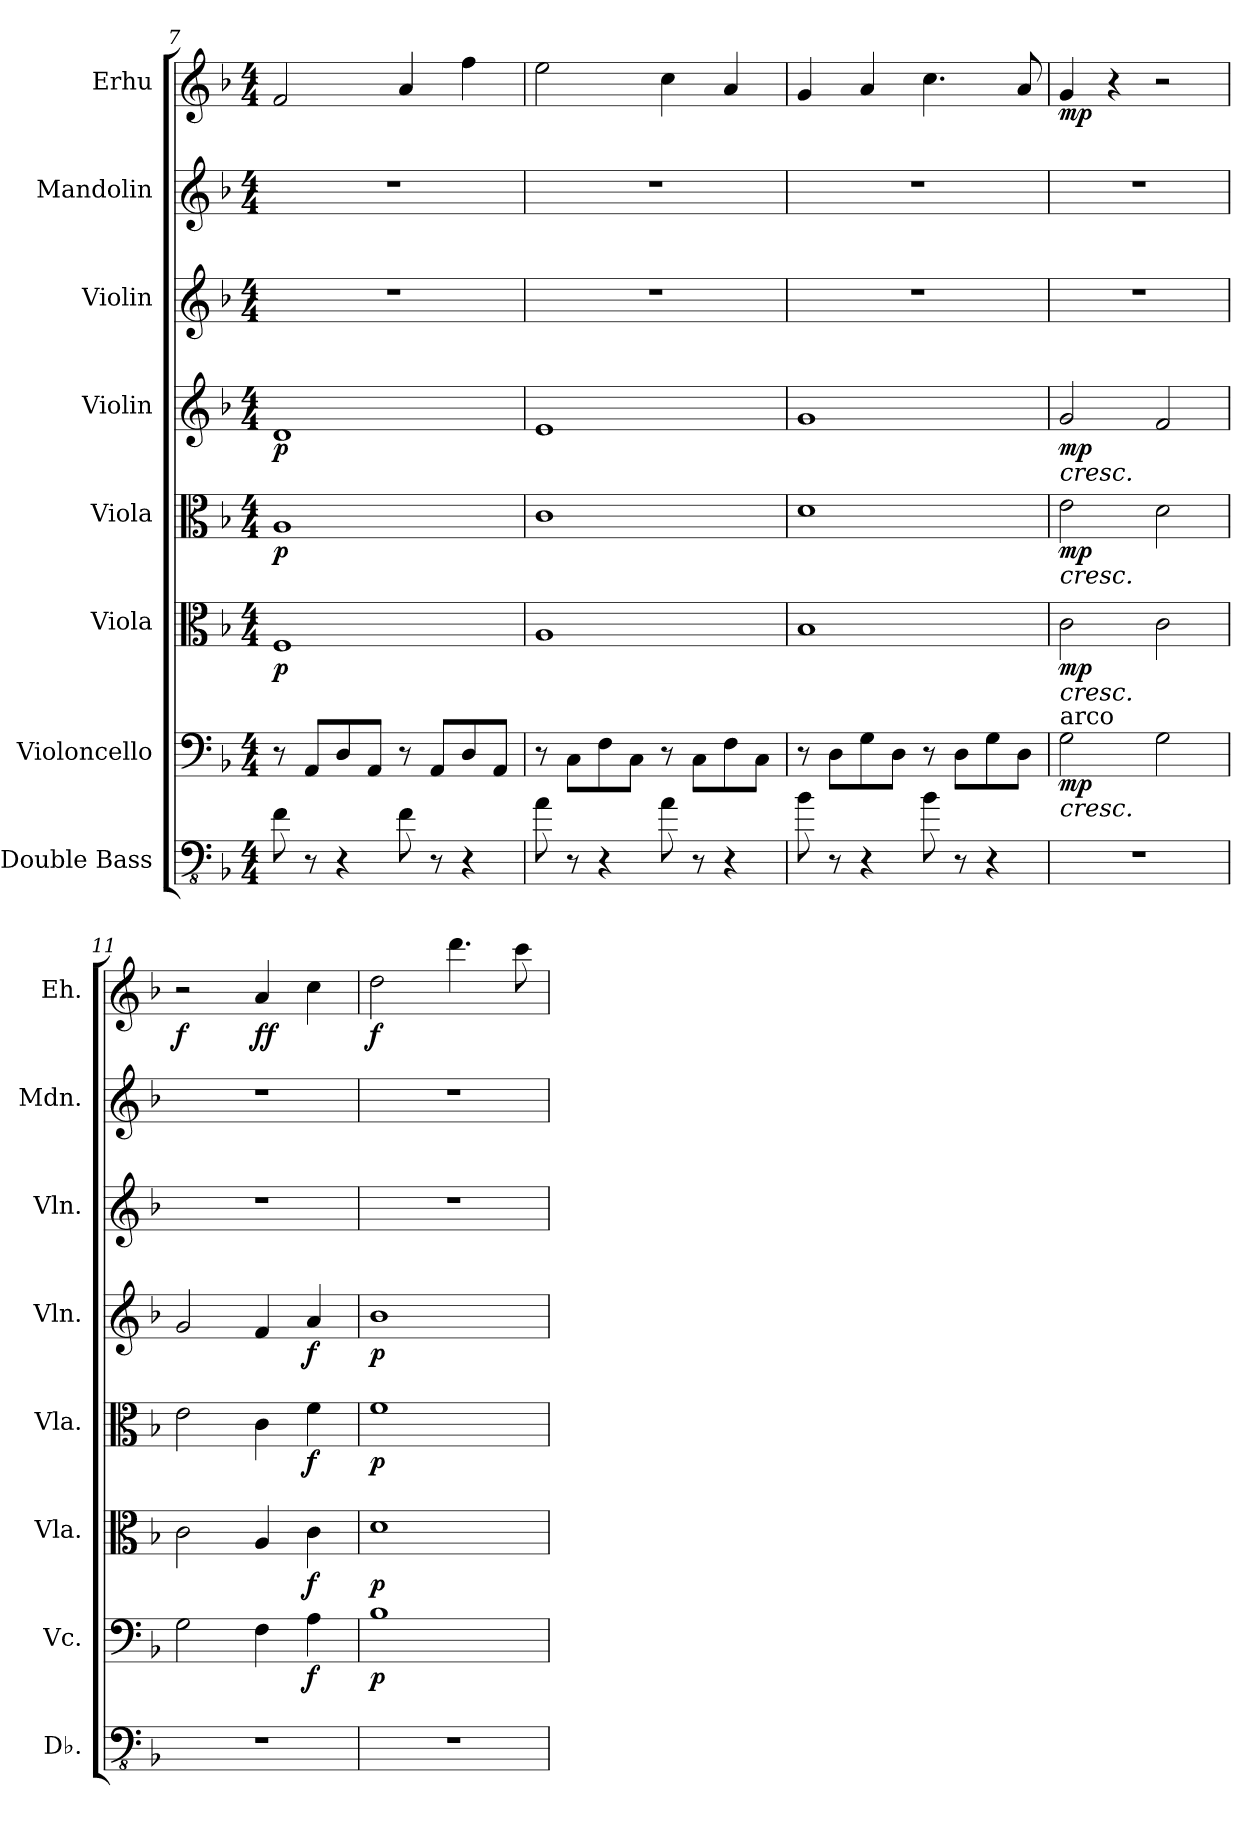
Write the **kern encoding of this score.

**kern	**kern	**dynam	**kern	**dynam	**kern	**dynam	**kern	**dynam	**kern	**kern	**kern	**dynam
*part8	*part7	*part7	*part6	*part6	*part5	*part5	*part4	*part4	*part3	*part2	*part1	*part1
*staff8	*staff7	*staff7	*staff6	*staff6	*staff5	*staff5	*staff4	*staff4	*staff3	*staff2	*staff1	*staff1
*I"Double Bass	*I"Violoncello	*	*I"Viola	*	*I"Viola	*	*I"Violin	*	*I"Violin	*I"Mandolin	*I"Erhu	*
*I'Db.	*I'Vc.	*	*I'Vla.	*	*I'Vla.	*	*I'Vln.	*	*I'Vln.	*I'Mdn.	*I'Eh.	*
*clefFv4	*clefF4	*	*clefC3	*	*clefC3	*	*clefG2	*	*clefG2	*clefG2	*clefG2	*
*ITrd7c12	*	*	*	*	*	*	*	*	*	*	*	*
*k[b-]	*k[b-]	*	*k[b-]	*	*k[b-]	*	*k[b-]	*	*k[b-]	*k[b-]	*k[b-]	*
*M4/4	*M4/4	*	*M4/4	*	*M4/4	*	*M4/4	*	*M4/4	*M4/4	*M4/4	*
=7	=7	=7	=7	=7	=7	=7	=7	=7	=7	=7	=7	=7
!	!	!	!	!LO:DY:b	!	!LO:DY:b	!	!LO:DY:b	!	!	!	!
8FF\	8r	.	1F	p	1A	p	1d	p	1r	1r	2f/	.
8r	8AA/L	.	.	.	.	.	.	.	.	.	.	.
4r	8D/	.	.	.	.	.	.	.	.	.	.	.
.	8AA/J	.	.	.	.	.	.	.	.	.	.	.
8FF\	8r	.	.	.	.	.	.	.	.	.	4a/	.
8r	8AA/L	.	.	.	.	.	.	.	.	.	.	.
4r	8D/	.	.	.	.	.	.	.	.	.	4ff\	.
.	8AA/J	.	.	.	.	.	.	.	.	.	.	.
=8	=8	=8	=8	=8	=8	=8	=8	=8	=8	=8	=8	=8
8AA\	8r	.	1A	.	1c	.	1e	.	1r	1r	2ee\	.
8r	8C\L	.	.	.	.	.	.	.	.	.	.	.
4r	8F\	.	.	.	.	.	.	.	.	.	.	.
.	8C\J	.	.	.	.	.	.	.	.	.	.	.
8AA\	8r	.	.	.	.	.	.	.	.	.	4cc\	.
8r	8C\L	.	.	.	.	.	.	.	.	.	.	.
4r	8F\	.	.	.	.	.	.	.	.	.	4a/	.
.	8C\J	.	.	.	.	.	.	.	.	.	.	.
=9	=9	=9	=9	=9	=9	=9	=9	=9	=9	=9	=9	=9
8BB-\	8r	.	1B-	.	1d	.	1g	.	1r	1r	4g/	.
8r	8D\L	.	.	.	.	.	.	.	.	.	.	.
4r	8G\	.	.	.	.	.	.	.	.	.	4a/	.
.	8D\J	.	.	.	.	.	.	.	.	.	.	.
8BB-\	8r	.	.	.	.	.	.	.	.	.	4.cc\	.
8r	8D\L	.	.	.	.	.	.	.	.	.	.	.
4r	8G\	.	.	.	.	.	.	.	.	.	.	.
.	8D\J	.	.	.	.	.	.	.	.	.	8a/	.
=10	=10	=10	=10	=10	=10	=10	=10	=10	=10	=10	=10	=10
!	!LO:TX:a:t=arco	!	!	!	!	!	!	!	!	!	!	!
!	!	!LO:HP:b	!	!LO:HP:b	!	!LO:HP:b	!	!LO:HP:b	!	!	!	!
!	!	!LO:DY:n=1:b	!	!LO:DY:n=1:b	!	!LO:DY:n=1:b	!	!LO:DY:n=1:b	!	!	!	!LO:DY:b
1r	2G\	< mp	2c\	< mp	2e\	< mp	2g/	< mp	1r	1r	4g/	mp
.	.	.	.	.	.	.	.	.	.	.	4r	.
.	2G\	.	2c\	.	2d\	.	2f/	.	.	.	2r	.
!!LO:PB:g=z
=11	=11	=11	=11	=11	=11	=11	=11	=11	=11	=11	=11	=11
!	!	!	!	!	!	!	!	!	!	!	!	!LO:DY:b
1r	2G\	.	2c\	.	2e\	.	2g/	.	1r	1r	2r	f
!	!	!	!	!	!	!	!	!	!	!	!	!LO:DY:b
.	4F\	.	4A/	.	4c\	.	4f/	.	.	.	4a/	ff
!	!	!LO:DY:b	!	!LO:DY:b	!	!LO:DY:b	!	!LO:DY:b	!	!	!	!
.	4A\	f	4c\	f	4f\	f	4a/	f	.	.	4cc\	.
.	.	[	.	[	.	[	.	[	.	.	.	.
=12	=12	=12	=12	=12	=12	=12	=12	=12	=12	=12	=12	=12
!!LO:REH:place=s1:a:B:fs=14:t=B
*	*	*	*	*	*	*	*	*	*	*	*MM76	*
!	!	!LO:DY:b	!	!LO:DY:b	!	!LO:DY:b	!	!LO:DY:b	!	!	!	!LO:DY:b
1r	1B-	p	1d	p	1f	p	1b-	p	1r	1r	2dd\	f
.	.	.	.	.	.	.	.	.	.	.	4.ddd\	.
.	.	.	.	.	.	.	.	.	.	.	8ccc\	.
=	=	=	=	=	=	=	=	=	=	=	=	=
*-	*-	*-	*-	*-	*-	*-	*-	*-	*-	*-	*-	*-
